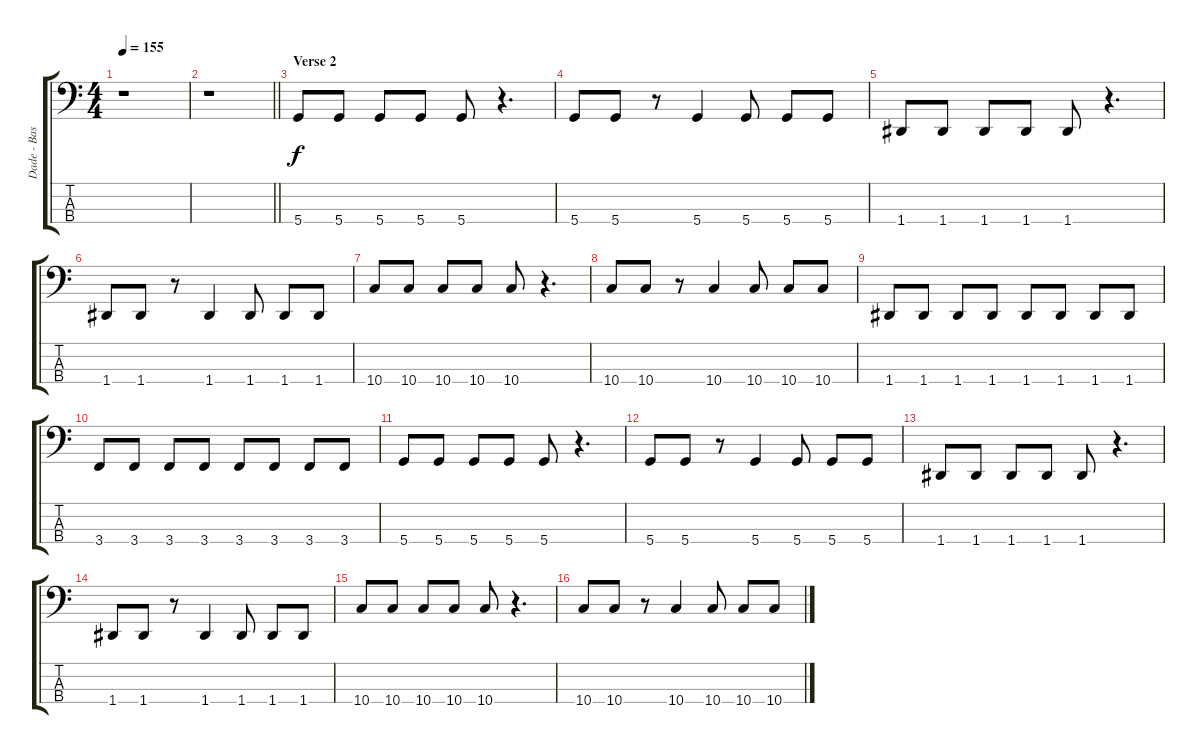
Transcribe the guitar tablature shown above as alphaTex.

\track ("Dade - Bass" "Dade - Bas") {instrument electricbassfinger}
\staff {score tabs}
\tuning (G2 D2 A1 D1) {hide}
\ts (4 4)
\tempo 155
\clef f4
\ks c
r.1{dy f} |
\barLineRight lightlight
r.1 |
\section ("" "Verse 2")
5.4.8 5.4.8 5.4.8 5.4.8 5.4.8 r.4{d} |
5.4.8 5.4.8 r.8 5.4.4 5.4.8 5.4.8 5.4.8 |
1.4.8 1.4.8 1.4.8 1.4.8 1.4.8 r.4{d} |
1.4.8 1.4.8 r.8 1.4.4 1.4.8 1.4.8 1.4.8 |
10.4.8 10.4.8 10.4.8 10.4.8 10.4.8 r.4{d} |
10.4.8 10.4.8 r.8 10.4.4 10.4.8 10.4.8 10.4.8 |
1.4.8 1.4.8 1.4.8 1.4.8 1.4.8 1.4.8 1.4.8 1.4.8 |
3.4.8 3.4.8 3.4.8 3.4.8 3.4.8 3.4.8 3.4.8 3.4.8 |
5.4.8 5.4.8 5.4.8 5.4.8 5.4.8 r.4{d} |
5.4.8 5.4.8 r.8 5.4.4 5.4.8 5.4.8 5.4.8 |
1.4.8 1.4.8 1.4.8 1.4.8 1.4.8 r.4{d} |
1.4.8 1.4.8 r.8 1.4.4 1.4.8 1.4.8 1.4.8 |
10.4.8 10.4.8 10.4.8 10.4.8 10.4.8 r.4{d} |
10.4.8 10.4.8 r.8 10.4.4 10.4.8 10.4.8 10.4.8
